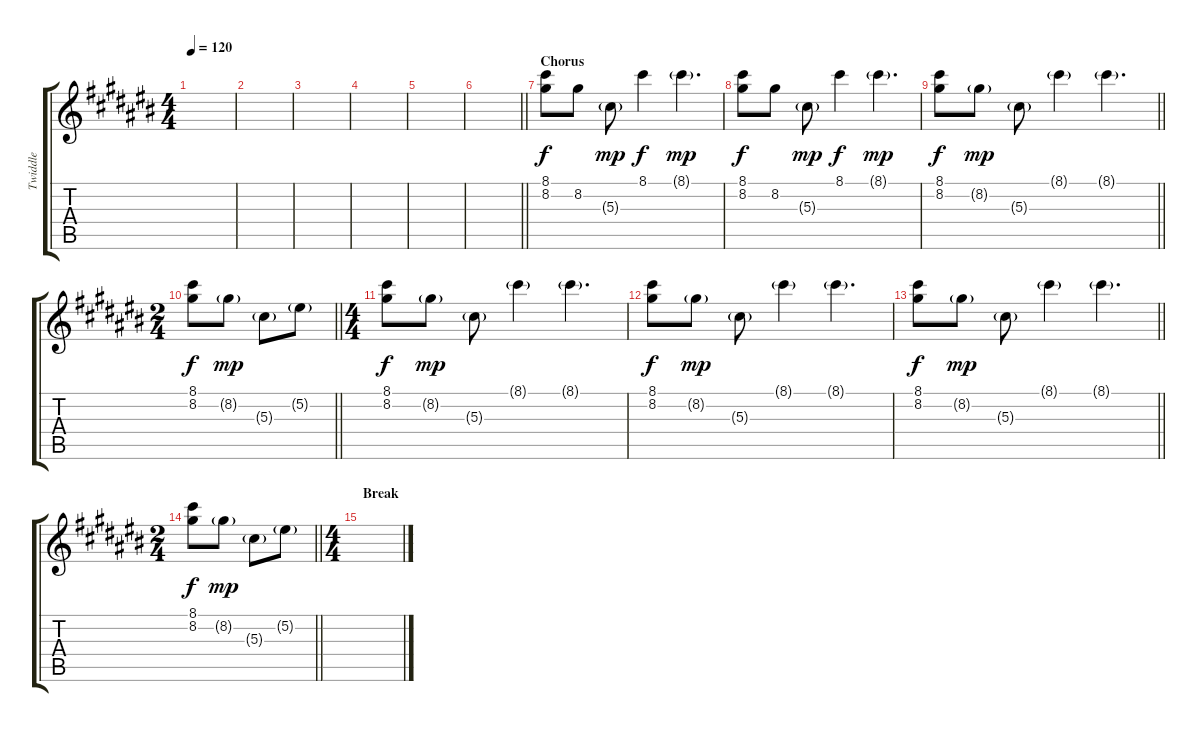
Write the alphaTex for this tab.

\track ("Twiddle" "Twiddle") {instrument acousticguitarnylon}
\staff {score tabs}
\tuning (F4 C4 Ab3 Eb3 Bb2 Eb2) {hide}
\ts (4 4)
\tempo 120
\clef g2
\ks c#
|
|
|
|
|
\barLineRight lightlight
|
\section ("" "Chorus")
(8.1 8.2).8 8.2.8 5.3{g}.8{dy mp} 8.1.4{dy f} 8.1{g}.4{d dy mp} |
(8.1 8.2).8{dy f} 8.2.8 5.3{g}.8{dy mp} 8.1.4{dy f} 8.1{g}.4{d dy mp} |
\barLineRight lightlight
(8.1 8.2).8{dy f} 8.2{g}.8{dy mp} 5.3{g}.8 8.1{g}.4 8.1{g}.4{d} |
\ts (2 4)
\barLineRight lightlight
(8.1 8.2).8{dy f} 8.2{g}.8{dy mp} 5.3{g}.8 5.2{g}.8 |
\ts (4 4)
(8.1 8.2).8{dy f} 8.2{g}.8{dy mp} 5.3{g}.8 8.1{g}.4 8.1{g}.4{d} |
(8.1 8.2).8{dy f} 8.2{g}.8{dy mp} 5.3{g}.8 8.1{g}.4 8.1{g}.4{d} |
\barLineRight lightlight
(8.1 8.2).8{dy f} 8.2{g}.8{dy mp} 5.3{g}.8 8.1{g}.4 8.1{g}.4{d} |
\ts (2 4)
\barLineRight lightlight
(8.1 8.2).8{dy f} 8.2{g}.8{dy mp} 5.3{g}.8 5.2{g}.8 |
\ts (4 4)
\section ("" "Break")
